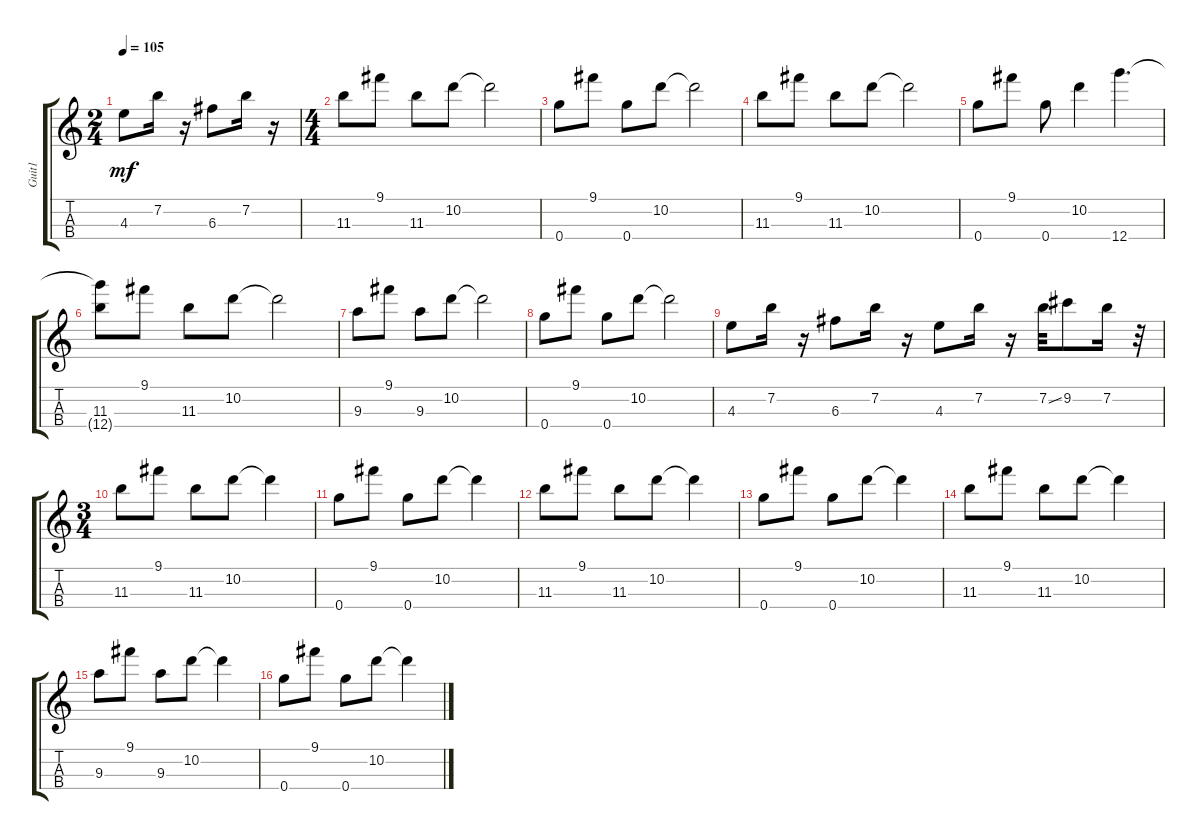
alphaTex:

\track ("Guit1" "Guit1") {instrument acousticguitarnylon}
\staff {score tabs}
\tuning (A4 E4 C4 G4) {hide}
\ts (2 4)
\tempo 105
\clef g2
\ks c
4.3.8{dy mf} 7.2.16 r.16 6.3.8 7.2.16 r.16 |
\ts (4 4)
11.3.8 9.1.8 11.3.8 10.2.8 10.2{t}.2 |
0.4.8 9.1.8 0.4.8 10.2.8 10.2{t}.2 |
11.3.8 9.1.8 11.3.8 10.2.8 10.2{t}.2 |
0.4.8 9.1.8 0.4.8 10.2.4 12.4.4{d} |
(11.3 12.4{t}).8 9.1.8 11.3.8 10.2.8 10.2{t}.2 |
9.3.8 9.1.8 9.3.8 10.2.8 10.2{t}.2 |
0.4.8 9.1.8 0.4.8 10.2.8 10.2{t}.2 |
4.3.8 7.2.16 r.16 6.3.8 7.2.16 r.16 4.3.8 7.2.16 r.16 7.2{ss}.32 9.2.8 7.2.16 r.32 |
\ts (3 4)
11.3.8 9.1.8 11.3.8 10.2.8 10.2{t}.4 |
0.4.8 9.1.8 0.4.8 10.2.8 10.2{t}.4 |
11.3.8 9.1.8 11.3.8 10.2.8 10.2{t}.4 |
0.4.8 9.1.8 0.4.8 10.2.8 10.2{t}.4 |
11.3.8 9.1.8 11.3.8 10.2.8 10.2{t}.4 |
9.3.8 9.1.8 9.3.8 10.2.8 10.2{t}.4 |
0.4.8 9.1.8 0.4.8 10.2.8 10.2{t}.4
